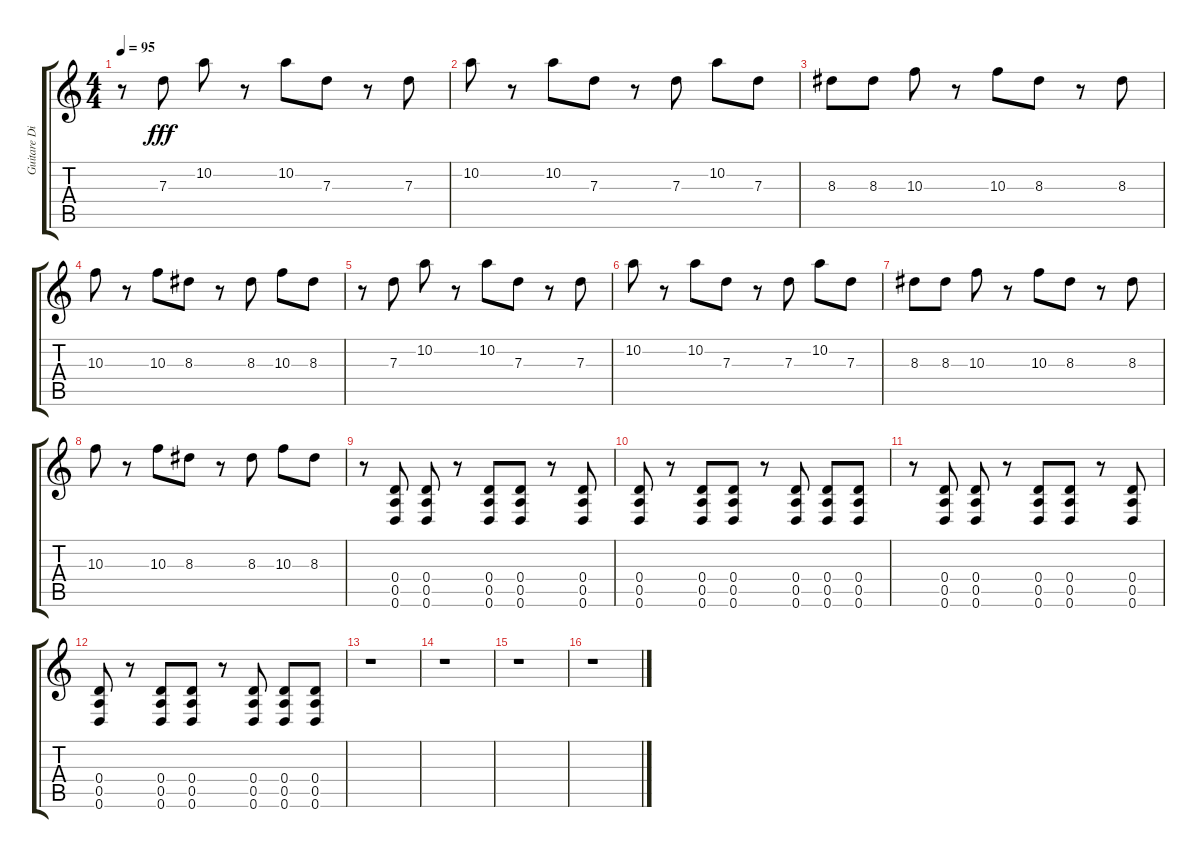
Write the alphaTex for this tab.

\track ("Guitare Disto 1" "Guitare Di") {instrument distortionguitar}
\staff {score tabs}
\tuning (E4 B3 G3 D3 A2 D2) {hide}
\ts (4 4)
\tempo 95
\clef g2
\ks c
r.8{dy fff} 7.3.8 10.2.8 r.8 10.2.8 7.3.8 r.8 7.3.8 |
10.2.8 r.8 10.2.8 7.3.8 r.8 7.3.8 10.2.8 7.3.8 |
8.3.8 8.3.8 10.3.8 r.8 10.3.8 8.3.8 r.8 8.3.8 |
10.3.8 r.8 10.3.8 8.3.8 r.8 8.3.8 10.3.8 8.3.8 |
r.8 7.3.8 10.2.8 r.8 10.2.8 7.3.8 r.8 7.3.8 |
10.2.8 r.8 10.2.8 7.3.8 r.8 7.3.8 10.2.8 7.3.8 |
8.3.8 8.3.8 10.3.8 r.8 10.3.8 8.3.8 r.8 8.3.8 |
10.3.8 r.8 10.3.8 8.3.8 r.8 8.3.8 10.3.8 8.3.8 |
r.8 (0.4 0.5 0.6).8 (0.4 0.5 0.6).8 r.8 (0.4 0.5 0.6).8 (0.4 0.5 0.6).8 r.8 (0.4 0.5 0.6).8 |
(0.4 0.5 0.6).8 r.8 (0.4 0.5 0.6).8 (0.4 0.5 0.6).8 r.8 (0.4 0.5 0.6).8 (0.4 0.5 0.6).8 (0.4 0.5 0.6).8 |
r.8 (0.4 0.5 0.6).8 (0.4 0.5 0.6).8 r.8 (0.4 0.5 0.6).8 (0.4 0.5 0.6).8 r.8 (0.4 0.5 0.6).8 |
(0.4 0.5 0.6).8 r.8 (0.4 0.5 0.6).8 (0.4 0.5 0.6).8 r.8 (0.4 0.5 0.6).8 (0.4 0.5 0.6).8 (0.4 0.5 0.6).8 |
r.1 |
r.1 |
r.1 |
r.1
